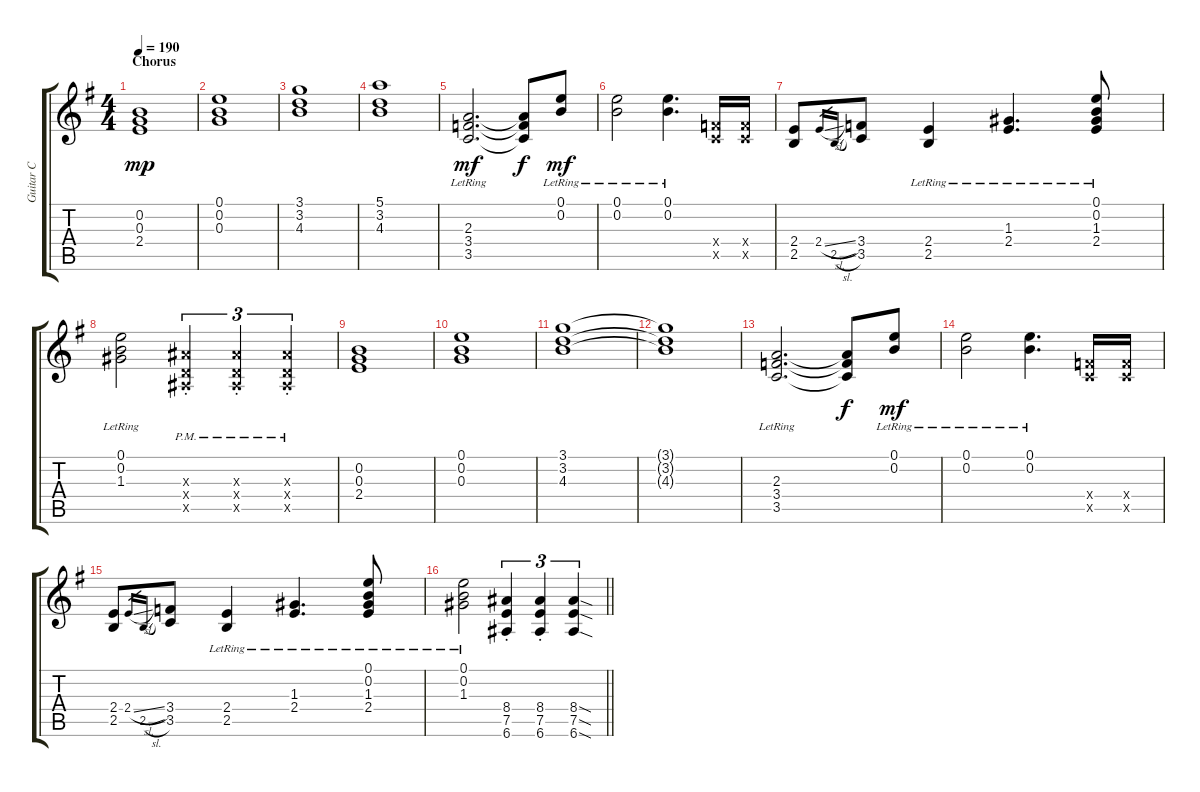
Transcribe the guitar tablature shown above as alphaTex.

\track ("Guitar C" "Guitar C") {instrument overdrivenguitar}
\staff {score tabs}
\tuning (E4 B3 G3 D3 A2 E2) {hide}
\ts (4 4)
\section ("" "Chorus")
\tempo 190
\clef g2
\ks g
(0.2 0.3 2.4).1{dy mp} |
(0.1 0.2 0.3).1 |
(3.1 3.2 4.3).1 |
(5.1 3.2 4.3).1 |
(2.3{lr} 3.4{lr} 3.5{lr}).2{d dy mf} (2.3{t} 3.4{t} 3.5{t}).8{dy f} (0.1{lr} 0.2{lr}).8{dy mf} |
(0.1{lr} 0.2{lr}).2 (0.1{lr} 0.2{lr}).4{d} (3.4{x} 3.5{x}).16 (3.4{x} 3.5{x}).16 |
(2.4 2.5).8 2.4{sl}.16{gr} 2.5{sl}.16{gr} (3.4 3.5).8 (2.4{lr} 2.5{lr}).4 (1.3{lr} 2.4{lr}).4{d} (0.1{lr} 0.2{lr} 1.3{lr} 2.4{lr}).8 |
(0.1{lr} 0.2{lr} 1.3{lr}).2 (3.3{pm st x} 0.4{pm st x} 1.5{pm st x}).4{tu (3 2)} (3.3{pm st x} 0.4{pm st x} 1.5{pm st x}).4{tu (3 2)} (3.3{pm st x} 0.4{pm st x} 1.5{pm st x}).4{tu (3 2)} |
(0.2 0.3 2.4).1 |
(0.1 0.2 0.3).1 |
(3.1 3.2 4.3).1 |
(3.1{t} 3.2{t} 4.3{t}).1 |
(2.3{lr} 3.4{lr} 3.5{lr}).2{d} (2.3{t} 3.4{t} 3.5{t}).8{dy f} (0.1{lr} 0.2{lr}).8{dy mf} |
(0.1{lr} 0.2{lr}).2 (0.1{lr} 0.2{lr}).4{d} (3.4{x} 3.5{x}).16 (3.4{x} 3.5{x}).16 |
(2.4 2.5).8 2.4{sl}.16{gr} 2.5{sl}.16{gr} (3.4 3.5).8 (2.4{lr} 2.5{lr}).4 (1.3{lr} 2.4{lr}).4{d} (0.1{lr} 0.2{lr} 1.3{lr} 2.4{lr}).8 |
\barLineRight lightlight
(0.1{lr} 0.2{lr} 1.3{lr}).2 (8.4{st} 7.5{st} 6.6{st}).4{tu (3 2)} (8.4{st} 7.5{st} 6.6{st}).4{tu (3 2)} (8.4{sod} 7.5{sod} 6.6{sod}).4{tu (3 2)}
